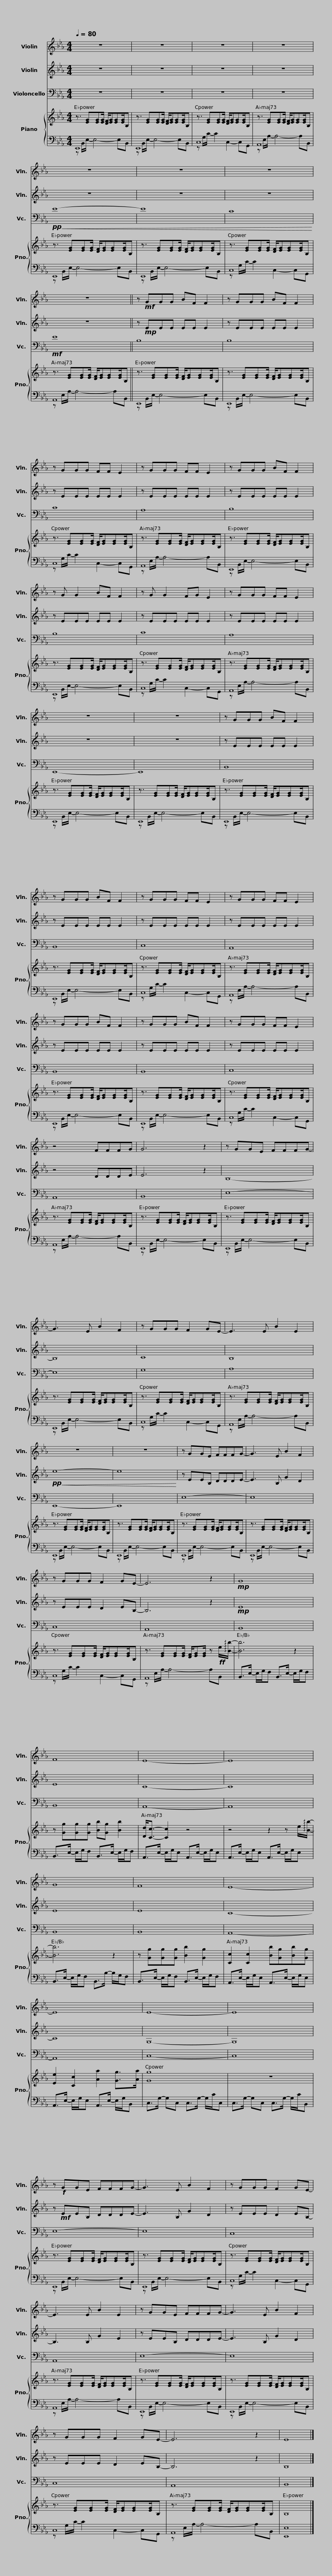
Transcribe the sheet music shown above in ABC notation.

X:1
%%score 1 2 3 { 4 | ( 5 6 ) }
L:1/8
Q:1/4=80
M:4/4
I:linebreak $
K:Eb
V:1 treble
V:2 treble
V:3 bass
V:4 treble
V:5 bass
V:6 bass
V:1
 z8 | z8 | z8 |$ z8 | z8 | %5
 z8 |$ z8 | z8 || z!mf! GGG BF F2 |$ z GGG BF F2 | %10
 z GGG FF E2 |$ z GGG FF E2 | z GGG BF F2 |$ z G G2 BF F2 | z G G2 FG E2 |$ %15
 z GGG FF E2 | z8 | z8 |$ z GGG BF F2 | z GGG BF F2 |$ %20
 z GGG FF E2 | z GGG FF E2 |$ z GGG BF F2 | z GGG BF F2 |$ z GGG FF E2 | %25
 z4 FFFG | G6 z2 |$ z GGE FFFG- | G3 E B2 F2 | z GGG F2 GE- |$ %30
 E3 E B2 E2 | z8 | z8 |$ z GGE FFFG- | G3 E B2 F2 | %35
 z GGG F2 GE- |$ E6 z2 |!mp! G8 | F8 |$ E8- | %40
 E8 | G8 |$ F8 | E8- | E8 |$ %45
 E8- | E8 | z!f! GGE FFFG- |$ G3 E B2 F2 | z GGG F2 GE- | %50
 E3 E B2 E2 |$ z GGE FFFG- | G3 E B2 F2 | z GGG F2 GE- |$ E6 z2 | %55
 E8 |] %56
V:2
 z8 | z8 | z8 |$ z8 | z8 | %5
 z8 |$ z8 | z8 || z!mp! EEE EE E2 |$ z EEE EE E2 | %10
 z EEE EE E2 |$ z EEE EE E2 | z EEE EE E2 |$ z EEE EE E2 | z EEE EE E2 |$ %15
 z EEE EE E2 | z8 | z8 |$ z EEE EE E2 | z EEE EE E2 |$ %20
 z EEE EE E2 | z EEE EE E2 |$ z EEE EE E2 | z EEE EE E2 |$ z EEE EE E2 | %25
 z4 DDDE | E6 z2 |$ B,8- | B,8 | C8 |$ %30
 B,8 |!pp!!<(! e8- | e8!<)! |$ z EEB, DDDE- | E3 B, G2 D2 | %35
 z EEE D2 EB,- |$ B,6 z2 |!mp! E8 | E8 |$ C8- | %40
 C8 | E8 |$ E8 | C8- | C8 |$ %45
 G,8- | G,8 | z!mf! EEB, DDDE- |$ E3 B, G2 D2 | z EEE D2 EB,- | %50
 B,3 B, G2 E2 |$ z EEB, DDDE- | E3 B, G2 D2 | z EEE D2 EB,- |$ B,6 z2 | %55
 B,8 |] %56
V:3
 z8 | z8 | z8 |$ z8 |!pp!!<(! E8- | %5
 E8 |$ C8!<)! |!mf! E8 || B,8 |$ B,8 | %10
 C8 |$ A,8 | B,8 |$ B,8 | C8 |$ %15
 A,8 | E,,8- | E,,8 |$ B,,8 | B,,8 |$ %20
 C,8 | A,,8 |$ B,,8 | B,,8 |$ C,8 | %25
 A,,8 | B,,8 |$ E,8- | E,8 | G,8 |$ %30
 A,8 | E,,8- | E,,8 |$ E,8- | E,8 | %35
 C,8 |$ A,,8 | B,,8 | B,,8 |$ A,,8- | %40
 A,,8 | B,,8 |$ B,,8 | A,,8- | A,,8 |$ %45
 C,8- | C,8 | E,8- |$ E,8 | C,8 | %50
 A,,8 |$ E,8- | E,8 | C,8 |$ A,,8 | %55
 B,,8 |] %56
V:4
 z3/2 [EG][EG][EG]/ [DF]/[EG][EG][EG]/B, | z3/2 [EG][EG][EG]/ [DF]/[EG][EG][EG]/B, | z3/2 [EG][EG][EG]/ [DF]/[EG][EG][EG]/B, |$ z3/2 [EG][EG][EG]/ [DF]/[EG][EG][EG]/B, | z3/2 [EG][EG][EG]/ [DF]/[EG][EG][EG]/B, | %5
 z3/2 [EG][EG][EG]/ [DF]/[EG][EG][EG]/B, |$ z3/2 [EG][EG][EG]/ [DF]/[EG][EG][EG]/B, | z3/2 [EG][EG][EG]/ [DF]/[EG][EG][EG]/B, || z3/2 [EG][EG][EG]/ [DF]/[EG][EG][EG]/B, |$ z3/2 [EG][EG][EG]/ [DF]/[EG][EG][EG]/B, | %10
 z3/2 [EG][EG][EG]/ [DF]/[EG][EG][EG]/B, |$ z3/2 [EG][EG][EG]/ [DF]/[EG][EG][EG]/B, | z3/2 [EG][EG][EG]/ [DF]/[EG][EG][EG]/B, |$ z3/2 [EG][EG][EG]/ [DF]/[EG][EG][EG]/B, | z3/2 [EG][EG][EG]/ [DF]/[EG][EG][EG]/B, |$ %15
 z3/2 [EG][EG][EG]/ [DF]/[EG][EG][EG]/B, | z3/2 [EG][EG][EG]/ [DF]/[EG][EG][EG]/B, | z3/2 [EG][EG][EG]/ [DF]/[EG][EG][EG]/B, |$ z3/2 [EG][EG][EG]/ [DF]/[EG][EG][EG]/B, | z3/2 [EG][EG][EG]/ [DF]/[EG][EG][EG]/B, |$ %20
 z3/2 [EG][EG][EG]/ [DF]/[EG][EG][EG]/B, | z3/2 [EG][EG][EG]/ [DF]/[EG][EG][EG]/B, |$ z3/2 [EG][EG][EG]/ [DF]/[EG][EG][EG]/B, | z3/2 [EG][EG][EG]/ [DF]/[EG][EG][EG]/B, |$ z3/2 [EG][EG][EG]/ [DF]/[EG][EG][EG]/B, | %25
 z3/2 [EG][EG][EG]/ [DF]/[EG][EG][EG]/B, | z3/2 [EG][EG][EG]/ [DF]/[EG][EG][EG]/B, |$ z3/2 [EG][EG][EG]/ [DF]/[EG][EG][EG]/B, | z3/2 [EG][EG][EG]/ [DF]/[EG][EG][EG]/B, | z3/2 [EG][EG][EG]/ [DF]/[EG][EG][EG]/B, |$ %30
 z3/2 [EG][EG][EG]/ [DF]/[EG][EG][EG]/B, | z3/2 [EG][EG][EG]/ [DF]/[EG][EG][EG]/B, | z3/2 [EG][EG][EG]/ [DF]/[EG][EG][EG]/B, |$ z3/2 [EG][EG][EG]/ [DF]/[EG][EG][EG]/B, | z3/2 [EG][EG][EG]/ [DF]/[EG][EG][EG]/B, | %35
 z3/2 [EG][EG][EG]/ [DF]/[EG][EG][EG]/B, |$ z3/2 [EG][EG][EG]/ [DF]/[EG][EG]/ z!ff! e/!arpeggio![Bb]/- | [Bb]6 z2 | z [Gg][Gg][Gg] [Bb][Gg] [Bb]2 |$ [Dd]<[Cc]- [Cc]2 z4 | %40
 z4 z2 z e/!arpeggio![Bb]/- | [Bb]6 z2 |$ z [Gg][Gg][Gg] [Bb]2 [Gg]2 | [Cc]2 [Cc]2 [Bb][Gg][Bb][Gg] | [Ee]2 [Cc]2 [Aa]2 [Gg]>[Aa] |$ %45
 [Gg]8 | z8 | z3/2 [EG][EG][EG]/ [DF]/[EG][EG][EG]/B, |$ z3/2 [EG][EG][EG]/ [DF]/[EG][EG][EG]/B, | z3/2 [EG][EG][EG]/ [DF]/[EG][EG][EG]/B, | %50
 z3/2 [EG][EG][EG]/ [DF]/[EG][EG][EG]/B, |$ z3/2 [EG][EG][EG]/ [DF]/[EG][EG][EG]/B, | z3/2 [EG][EG][EG]/ [DF]/[EG][EG][EG]/B, | z3/2 [EG][EG][EG]/ [DF]/[EG][EG][EG]/B, |$ z3/2 [EG][EG][EG]/ [DF]/[EG][EG][EG]/B, | %55
 B,8 |] %56
V:5
 E,,8 | E,,8 | C,8 |$ A,,8 | E,,8 | %5
 E,,8 |$ C,8 | A,,8 || E,,8 |$ E,,8 | %10
 C,8 |$ A,,8 | E,,8 |$ E,,8 | C,8 |$ %15
 A,,8 | E,,8 | E,,8 |$ E,,8 | E,,8 |$ %20
 C,8 | A,,8 |$ E,,8 | E,,8 |$ C,8 | %25
 A,,8 | E,,8 |$ E,,8 | E,,8 | C,8 |$ %30
 A,,8 | E,,8 | E,,8 |$ E,,8 | E,,8 | %35
 C,8 |$ A,,8 | B,,>E,- E,/G,/F, B,,>E,- E,/G,/F, | B,,>E,- E,/G,/F, B,,>E,- E,/G,/F, |$ A,,>E,- E,/G,/E, A,,>E,- E,/G,/E, | %40
 A,,>E,- E,/G,/E, A,,>E,- E,/G,/E, | B,,>E,- E,/G,/F, B,,>B,- B,/G,/F, |$ B,,>E,- E,/G,/F, B,,>E,- E,/G,/F, | A,,>E,- E,/G,/E, A,,>E,- E,/G,/E, | A,,>E,- E,/G,/E, A,,>E,- E,/G,/B,, |$ %45
 C,>G,- G,C, C,>G,- G,/C/C, | C,>G,- G,C, C,>G,- G,/C/B,, | E,,8 |$ E,,8 | C,8 | %50
 A,,8 |$ E,,8 | E,,8 | C,8 |$ A,,8 | %55
 [E,,E,]8 |] %56
V:6
 z B,,/E,/- E,4- E,B,, | z B,,/E,/- E,4- E,B,, | z G,/C/- C2 C,2- C,G,, |$ z E,/A,/- A,4- A,B,, | z B,,/E,/- E,4- E,B,, | %5
 z B,,/E,/- E,4- E,B,, |$ z G,/C/- C2 C,2- C,G,, | z E,/A,/- A,4- A,B,, || z B,,/E,/- E,4- E,B,, |$ z B,,/E,/- E,4- E,B,, | %10
 z G,/C/- C2 C,2- C,G,, |$ z E,/A,/- A,4- A,B,, | z B,,/E,/- E,4- E,B,, |$ z B,,/E,/- E,4- E,B,, | z G,/C/- C2 C,2- C,G,, |$ %15
 z E,/A,/- A,4- A,B,, | z B,,/E,/- E,4- E,B,, | z B,,/E,/- E,4- E,B,, |$ z B,,/E,/- E,4- E,B,, | z B,,/E,/- E,4- E,B,, |$ %20
 z G,/C/- C2 C,2- C,G,, | z E,/A,/- A,4- A,B,, |$ z B,,/E,/- E,4- E,B,, | z B,,/E,/- E,4- E,B,, |$ z G,/C/- C2 C,2- C,G,, | %25
 z E,/A,/- A,4- A,B,, | z B,,/E,/- E,4- E,B,, |$ z B,,/E,/- E,4- E,B,, | z B,,/E,/- E,4- E,B,, | z G,/C/- C2 C,2- C,G,, |$ %30
 z E,/A,/- A,4- A,B,, | z B,,/E,/- E,4- E,B,, | z B,,/E,/- E,4- E,B,, |$ z B,,/E,/- E,4- E,B,, | z B,,/E,/- E,4- E,B,, | %35
 z G,/C/- C2 C,2- C,G,, |$ z E,/A,/- A,4- A,B,, | x8 | x8 |$ x8 | %40
 x8 | x8 |$ x8 | x8 | x8 |$ %45
 x8 | x8 | z B,,/E,/- E,4- E,B,, |$ z B,,/E,/- E,4- E,B,, | z G,/C/- C2 C,2- C,G,, | %50
 z E,/A,/- A,4- A,B,, |$ z B,,/E,/- E,4- E,B,, | z B,,/E,/- E,4- E,B,, | z G,/C/- C2 C,2- C,G,, |$ z E,/A,/- A,4- A,B,, | %55
 x8 |] %56
